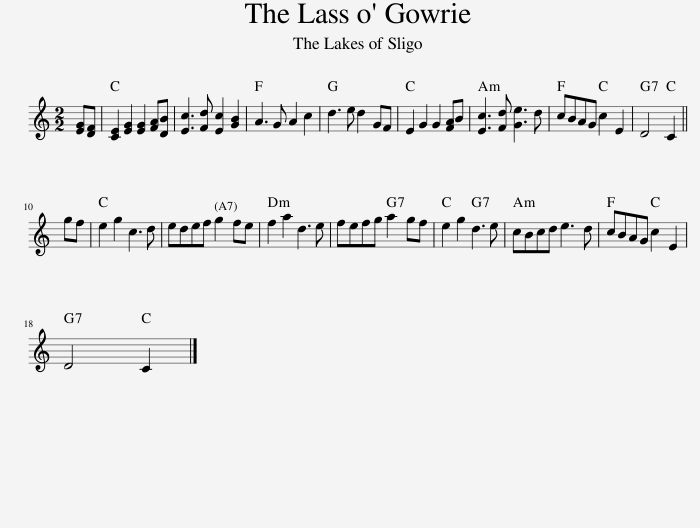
X:1
L:1/8
M:2/2
I:linebreak $
K:C
V:1 treble
V:1
 [EG][DF] | [CE]2 [EG]2 [EG]2 [FA][DB] | [Ec]3 [Fd] [Ec]2 [GB]2 | A3 G A2 c2 | d3 e d2 GF | %5
 E2 G2 G2 [FA]B | [Ec]3 [Fd] [Ge]3 d | cBAG c2 E2 | D4 C2 ||$ gf | %10
 e2 g2 c3 d | edef g2 fe | f2 a2 d3 e | fefg a2 gf | e2 g2 d3 e | %15
 cBcd e3 d | cBAG c2 E2 |$ D4 C2 |] %18
